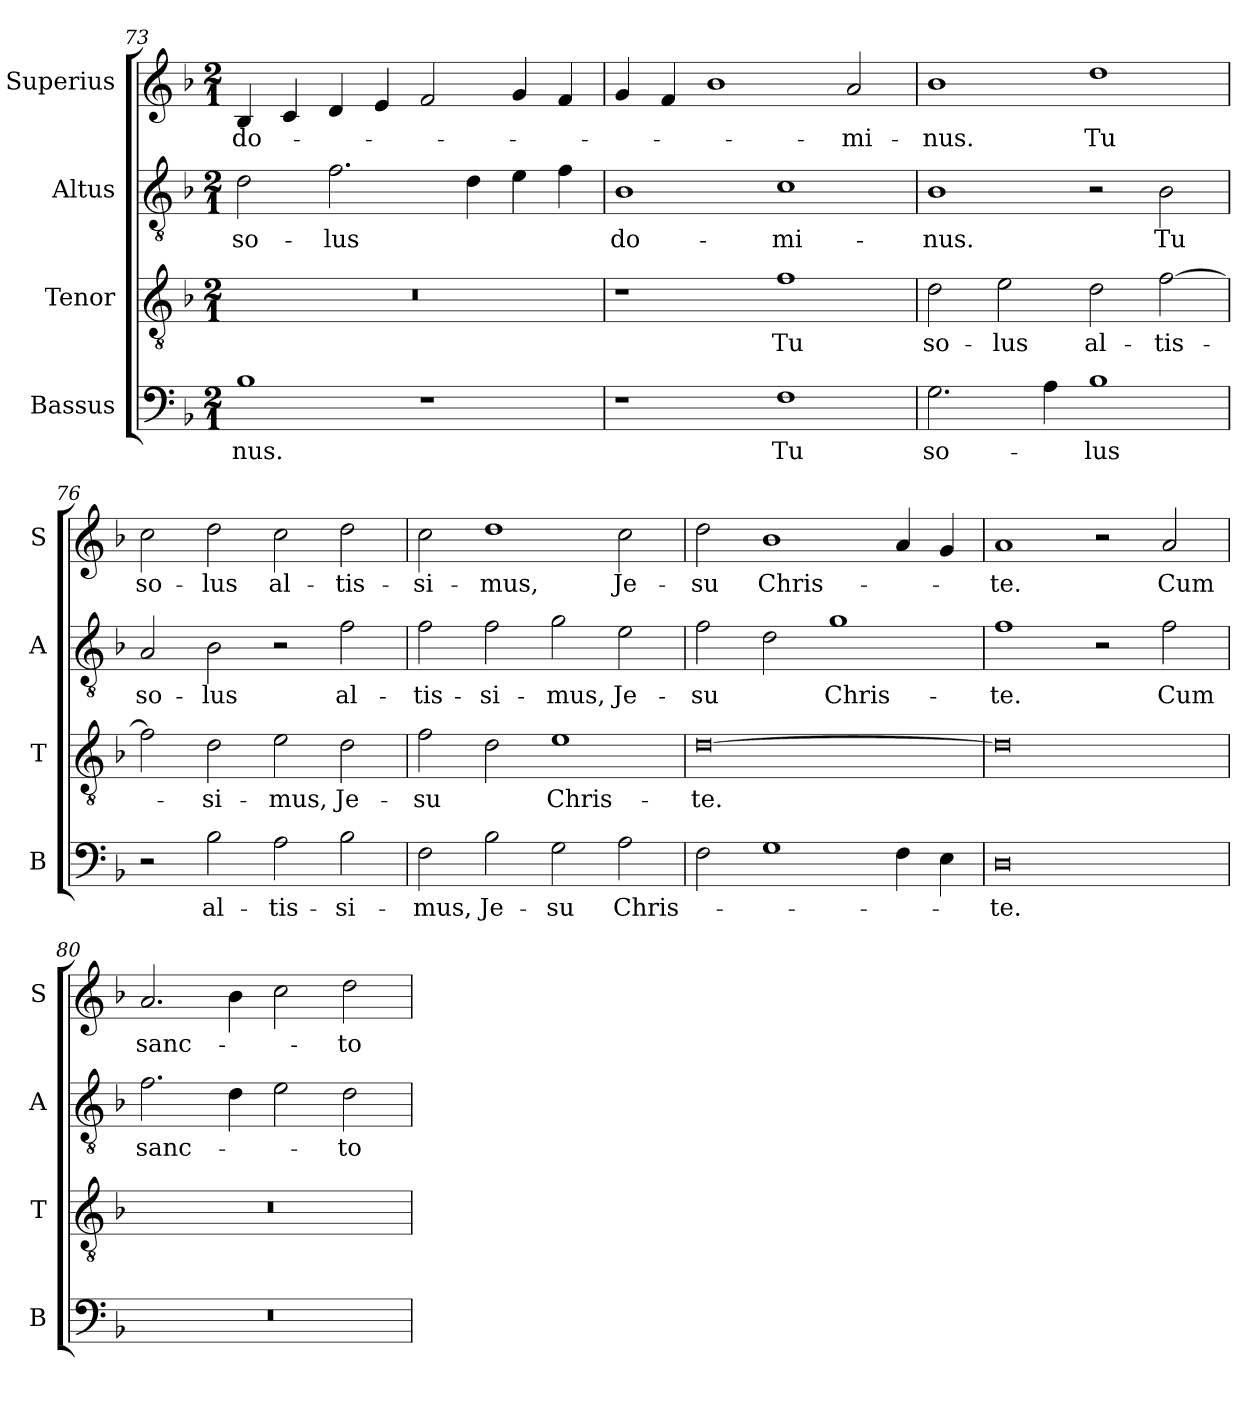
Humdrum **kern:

**kern	**text	**kern	**text	**kern	**text	**kern	**text
*part4	*part4	*part3	*part3	*part2	*part2	*part1	*part1
*staff4	*staff4	*staff3	*staff3	*staff2	*staff2	*staff1	*staff1
*I"Bassus	*	*I"Tenor	*	*I"Altus	*	*I"Superius	*
*I'B	*	*I'T	*	*I'A	*	*I'S	*
*clefF4	*	*clefGv2	*	*clefGv2	*	*clefG2	*
*k[b-]	*	*k[b-]	*	*k[b-]	*	*k[b-]	*
*M2/1	*	*M2/1	*	*M2/1	*	*M2/1	*
=73	=73	=73	=73	=73	=73	=73	=73
1B-	-nus.	0r	.	2d\	so-	4B-/	do-
.	.	.	.	.	.	4c/	.
.	.	.	.	2.f\	-lus	4d/	.
.	.	.	.	.	.	4e/	.
1r	.	.	.	.	.	2f/	.
.	.	.	.	4d\	.	.	.
.	.	.	.	4e\	.	4g/	.
.	.	.	.	4f\	.	4f/	.
=74	=74	=74	=74	=74	=74	=74	=74
1r	.	1r	.	1B-	do-	4g/	.
.	.	.	.	.	.	4f/	.
.	.	.	.	.	.	1b-	.
1F	Tu	1f	Tu	1c	-mi-	.	.
.	.	.	.	.	.	2a/	-mi-
=75	=75	=75	=75	=75	=75	=75	=75
2.G\	so-	2d\	so-	1B-	-nus.	1b-	-nus.
.	.	2e\	-lus	.	.	.	.
4A\	.	.	.	.	.	.	.
1B-	-lus	2d\	al-	2r	.	1dd	Tu
.	.	[2f\	-tis-	2B-\	Tu	.	.
=76	=76	=76	=76	=76	=76	=76	=76
2r	.	2f\]	.	2A/	so-	2cc\	so-
2B-\	al-	2d\	-si-	2B-\	-lus	2dd\	-lus
2A\	-tis-	2e\	-mus,	2r	.	2cc\	al-
2B-\	-si-	2d\	Je-	2f\	al-	2dd\	-tis-
=77	=77	=77	=77	=77	=77	=77	=77
2F\	-mus,	2f\	-su	2f\	-tis-	2cc\	-si-
2B-\	Je-	2d\	.	2f\	-si-	1dd	-mus,
2G\	-su	1e	Chris-	2g\	-mus,	.	.
2A\	Chris-	.	.	2e\	Je-	2cc\	Je-
=78	=78	=78	=78	=78	=78	=78	=78
2F\	.	[0d	-te.	2f\	-su	2dd\	-su
1G	.	.	.	2d\	.	1b-	Chris-
.	.	.	.	1g	Chris-	.	.
4F\	.	.	.	.	.	4a/	.
4E\	.	.	.	.	.	4g/	.
=79	=79	=79	=79	=79	=79	=79	=79
0D	-te.	0d]	.	1f	-te.	1a	-te.
.	.	.	.	2r	.	2r	.
.	.	.	.	2f\	Cum	2a/	Cum
=80	=80	=80	=80	=80	=80	=80	=80
0r	.	0r	.	2.f\	sanc-	2.a/	sanc-
.	.	.	.	4d\	.	4b-\	.
.	.	.	.	2e\	.	2cc\	.
.	.	.	.	2d\	-to	2dd\	-to
=	=	=	=	=	=	=	=
*-	*-	*-	*-	*-	*-	*-	*-
